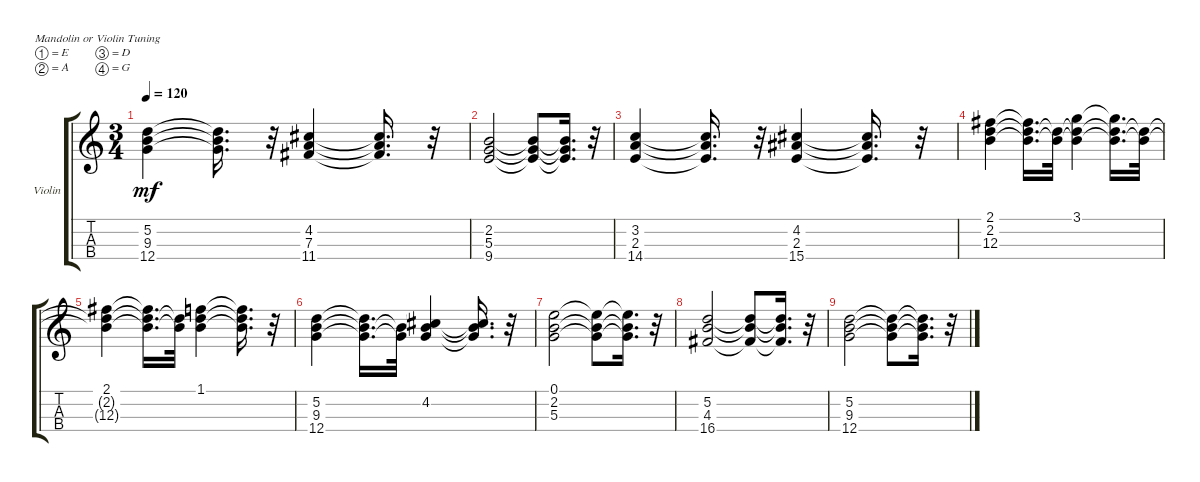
\bracketExtendMode groupsimilarinstruments
\firstSystemTrackNameOrientation horizontal
\otherSystemsTrackNameOrientation horizontal
\track ("" "Violin") {instrument violin}
\staff {score tabs}
\tuning (E5 A4 D4 G3)
\ts (3 4)
\tempo 120
\clef g2
\ks c
(5.2 9.3 12.4).4{dy mf} (5.2{t} 9.3{t} 12.4{t}).16{d} r.32 (4.2 7.3 11.4).4 (4.2{t} 7.3{t} 11.4{t}).16{d} r.32 |
(2.2 5.3 9.4).2 (2.2{t} 5.3{t} 9.4{t}).8 (2.2{t} 5.3{t} 9.4{t}).16{d} r.32 |
(2.3 3.2 14.4).4 (2.3{t} 3.2{t} 14.4{t}).16{d} r.32 (2.3 4.2 15.4).4 (2.3{t} 4.2{t} 15.4{t}).16{d} r.32 |
(2.2 12.3 2.1).4 (2.2{t} 12.3{t} 2.1{t}).16{d} (2.2{t} 12.3{t}).32 (2.2{t} 12.3{t} 3.1).4 (2.2{t} 12.3{t} 3.1{t}).16{d} (2.2{t} 12.3{t}).32 |
(2.2{t} 12.3{t} 2.1).4 (2.2{t} 12.3{t} 2.1{t}).16{d} (2.2{t} 12.3{t}).32 (2.2{t} 12.3{t} 1.1).4 (2.2{t} 12.3{t} 1.1{t}).16{d} r.32 |
(5.2 9.3 12.4).4 (5.2{t} 9.3{t} 12.4{t}).16{d} (9.3{t} 12.4{t}).32 (9.3{t} 12.4{t} 4.2).4 (9.3{t} 12.4{t} 4.2{t}).16{d} r.32 |
(5.3 2.2 0.1).2 (5.3{t} 2.2{t} 0.1{t}).8 (5.3{t} 2.2{t} 0.1{t}).16{d} r.32 |
(4.3 5.2 16.4).2 (4.3{t} 5.2{t} 16.4{t}).8 (4.3{t} 5.2{t} 16.4{t}).16{d} r.32 |
(5.2 9.3 12.4).2 (5.2{t} 9.3{t} 12.4{t}).8 (5.2{t} 9.3{t} 12.4{t}).16{d} r.32
